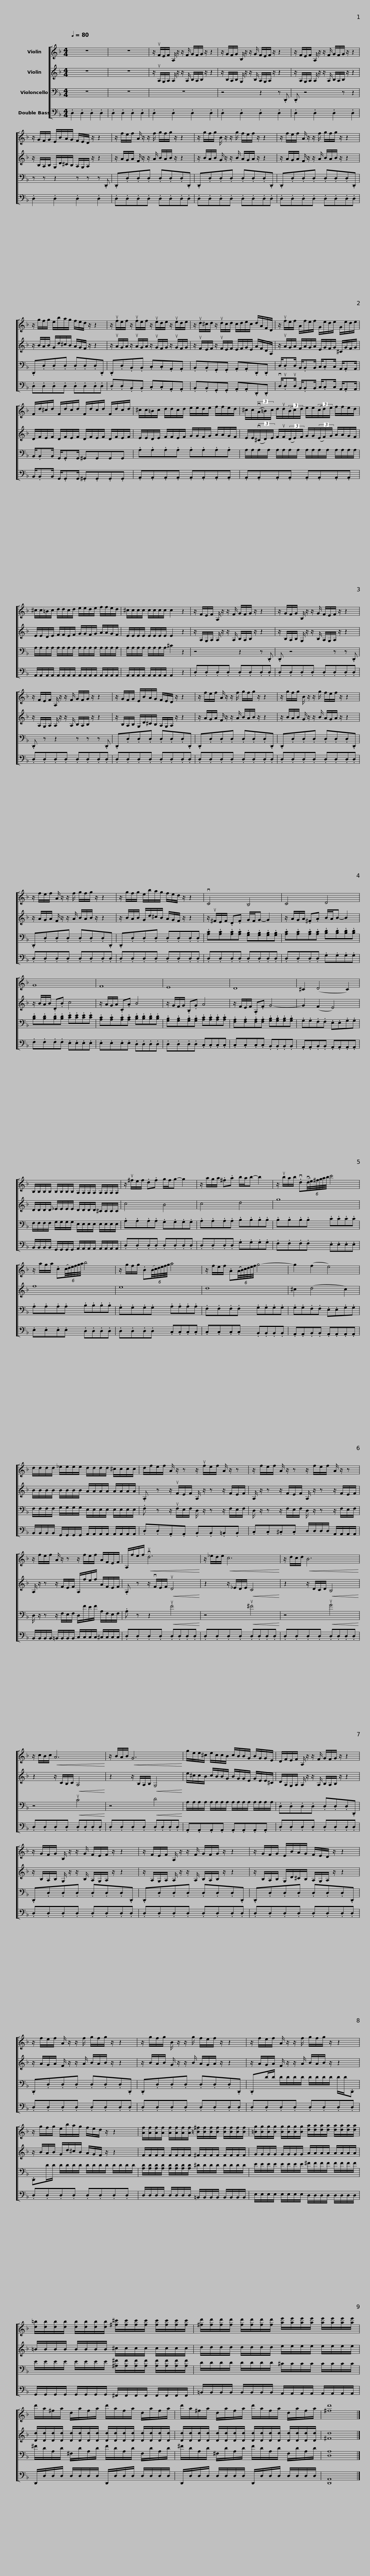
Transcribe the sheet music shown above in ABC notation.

X:1
%%score [ 1 2 3 4 ]
L:1/8
Q:1/4=80
M:4/4
I:linebreak $
K:F
V:1 treble
V:2 treble
V:3 bass
V:4 bass
V:1
 z8 | z8 | z/ uF/E/F/ A,/ z/ z/ F/ G/F/G/ z/ z2 | z/ G/F/G/ B,/ z/ z/ G/ F/E/F/ z/ z2 |$ z/ F/E/F/ A,/ z/ z/ F/ G/F/G/ z/ z2 | %5
 z/ G/F/G/ E/B/A/G/ F/E/D/ z/ z2 | z/ f/e/f/ A/ z/ z/ f/ g/f/g/ z/ z2 |$ z/ g/f/g/ B/ z/ z/ g/ f/e/f/ z/ z2 | z/ f/e/f/ A/ z/ z/ f/ g/f/g/ z/ z2 | z/ g/f/g/ e/b/a/g/ f/e/d/ z/ z2 |$ %10
 z/ uf/e/f/ z/ uf/e/f/ z/ ue/d/e/ z/ ue/d/e/ | z/ ud/^c/d/ z/ ud/c/d/ c/d/e/c/ d/A/F/D/ | z/ uf/e/f/ A/f/e/f/ G/e/d/e/ G/e/d/e/ |$ F/d/^c/d/ F/d/c/d/ F/d/c/d/ F/d/c/d/ | ^c/c/=B/c/ d/d/c/d/ e/e/d/e/ f/f/e/d/ | %15
 ^c/c/(3(vA/=B/)c/ d/ud/(3(B/c/)d/ e/e/(3(c/d/)e/ f/f/e/d/ |$ ^c/c/=B/c/ d/d/c/d/ e/e/d/e/ f/f/e/d/ | ^c/c/c/c/ c/c/c/c/ c2 z2 | z/ F/E/F/ A,/ z/ z/ F/ G/F/G/ z/ z2 |$ z/ G/F/G/ B,/ z/ z/ G/ F/E/F/ z/ z2 | %20
 z/ F/E/F/ A,/ z/ z/ F/ G/F/G/ z/ z2 | z/ G/F/G/ E/B/A/G/ F/E/D/ z/ z2 |$ z/ f/e/f/ A/ z/ z/ f/ g/f/g/ z/ z2 | z/ g/f/g/ B/ z/ z/ g/ f/e/f/ z/ z2 | z/ f/e/f/ A/ z/ z/ f/ g/f/g/ z/ z2 |$ %25
 z/ g/f/g/ e/b/a/g/ f/e/d/ z/ z2 | vC4 B,4 | C4 D4 | G8 |$ F8 | %30
 E8 | D8 | ^C2 (D4 C2) |$ B,/B,/B,/B,/ B,/B,/B,/B,/ A,/A,/A,/A,/ A,/A,/A,/A,/ | z/ u^f/e/f/ .d.f g/f/g- g2 | %35
 z/ a/g/a/ .^f.a b/a/b- b2 |$ z/ ub/a/b/ .vd(6:4:6(vd/4e/4)^f/4g/4a/4b/4 c'4 | z/ a/g/a/ .c(6:4:6(c/4d/4)e/4f/4g/4a/4 b4 | z/ g/f/g/ .B(6:4:6(B/4c/4)d/4e/4f/4g/4 a4 |$ z/ f/e/f/ .A(6:4:6((A/4B/4))c/4d/4e/4f/4 g4- | %40
 g2 (f2 e4) | d/d/d/d/ _e/e/e/e/ d/d/d/d/ ^c/c/c/c/ |$ d/f/e/f/ A/ z/ z z/ uf/e/f/ A/ z/ z | z/ f/e/f/ A/ z/ z z/ f/e/f/ A/ z/ z | z/ f/e/f/ A/ z/ z z/ f/e/f/ A/F/E/F/ |$ %45
 A,/f/e/f/!<(! vud6!<)! | z/ _e/d/e/!<(! c6!<)! | z/ d/c/d/!<(! B6!<)! | z/ c/B/c/!<(! A6!<)! |$ z/ B/A/B/!<(! G6!<)! | %50
 g/e/e/^c/ e/c/c/B/ c/B/B/G/ B/G/G/E/ | D/F/E/F/ A,/ z/ z/ F/ G/F/G/ z/ z2 |$ z/ G/F/G/ B,/ z/ z/ G/ F/E/F/ z/ z2 | z/ F/E/F/ A,/ z/ z/ F/ G/F/G/ z/ z2 | z/ G/F/G/ E/B/A/G/ F/E/D/ z/ z2 |$ %55
 z/ f/e/f/ A/ z/ z/ f/ g/f/g/ z/ z2 | z/ g/f/g/ B/ z/ z/ g/ f/e/f/ z/ z2 | z/ f/e/f/ A/ z/ z/ f/ g/f/g/ z/ z2 |$ z/ g/f/g/ e/b/a/g/ f/e/d/ z/ z2 | [Af]/[Af]/[Af]/[Af]/ [Af]/[Af]/[Af]/[Af]/ [=B^f]/[Bf]/[Bf]/[Bf]/ [Bf]/[Bf]/[Bf]/[Bf]/ |$ %60
 [=Bg]/[Bg]/[Bg]/[Bg]/ [Bg]/[Bg]/[Bg]/[Bg]/ [da]/[da]/[da]/[da]/ [da]/[da]/[da]/[da]/ | [d=b]/[db]/[db]/[db]/ [db]/[db]/[db]/[db]/ [^f^c']/[fc']/[fc']/[fc']/ [fc']/[fc']/[fc']/[fc']/ |$ [^fd']/[fd']/[fd']/[fd']/ [fd']/[fd']/[fd']/[fd']/ [ae']/[ae']/[ae']/[ae']/ [ae']/[ae']/[ae']/[ae']/ | d'/a/^f/a/ d/a/f/a/ d'/a/f/a/ d/a/f/a/ |$ d'/a/^f/a/ d/a/f/a/ d'/a/f/a/ d/a/f/a/ | %65
 [^fd']8 |] %66
V:2
 z8 | z8 | z/ uA,/G,/A,/ A,/ z/ z/ A,/ B,/A,/B,/ z/ z2 | z/ B,/A,/B,/ G,/ z/ z/ B,/ A,/G,/A,/ z/ z2 |$ z/ A,/G,/A,/ A,/ z/ z/ A,/ B,/A,/B,/ z/ z2 | %5
 z/ B,/A,/B,/ G,/D/^C/B,/ A,/G,/A,/ z/ z2 | z/ A/G/A/ F/ z/ z/ A/ B/A/B/ z/ z2 |$ z/ B/A/B/ G/ z/ z/ B/ A/G/A/ z/ z2 | z/ A/G/A/ F/ z/ z/ A/ B/A/B/ z/ z2 | z/ B/A/B/ G/d/^c/B/ A/G/F/ z/ z2 |$ %10
 z/ uA/G/A/ z/ uA/G/A/ z/ uG/F/G/ z/ uG/F/G/ | z/ uF/E/F/ z/ uF/E/F/ E/F/G/E/ A/F/D/A,/ | z/ uA/G/A/ F/A/G/A/ E/G/F/G/ ^C/G/F/G/ |$ D/F/E/F/ D/F/E/F/ D/F/E/F/ D/F/E/F/ | E/E/D/E/ F/F/E/F/ G/G/F/G/ A/A/G/F/ | %15
 E/E/(3(v^C/D/)E/ F/uF/(3(D/E/)F/ G/G/(3(E/F/)G/ A/A/G/F/ |$ E/E/D/E/ F/F/E/F/ G/G/F/G/ A/A/G/F/ | E/E/E/E/ E/E/E/E/ E2 z2 | z/ A,/G,/A,/ A,/ z/ z/ A,/ B,/A,/B,/ z/ z2 |$ z/ B,/A,/B,/ G,/ z/ z/ B,/ A,/G,/A,/ z/ z2 | %20
 z/ A,/G,/A,/ A,/ z/ z/ A,/ B,/A,/B,/ z/ z2 | z/ B,/A,/B,/ G,/D/^C/B,/ A,/G,/A,/ z/ z2 |$ z/ A/G/A/ F/ z/ z/ A/ B/A/B/ z/ z2 | z/ B/A/B/ G/ z/ z/ B/ A/G/A/ z/ z2 | z/ A/G/A/ F/ z/ z/ A/ B/A/B/ z/ z2 |$ %25
 z/ B/A/B/ G/d/^c/B/ A/G/F/ z/ z2 | z/ u^F/E/F/ .D.F G/F/G- G2 | z/ A/G/A/ .^F.A B/A/B- B2 | z/ B/A/B/ .D.B c4 |$ z/ A/G/A/ .C.A B4 | %30
 z/ G/F/G/ .B,.G A4 | z/ F/E/F/ .A,.F G4- | G2 (F2 E4) |$ D/D/D/D/ _E/E/E/E/ D/D/D/D/ ^C/C/C/C/ | c4 B4 | %35
 c4 d4 |$ g8 | f8 | e8 |$ d8 | %40
 ^c2 (d4 c2) | B/B/B/B/ B/B/B/B/ A/A/A/A/ A/A/A/A/ |$ .A, z z/ uF/E/F/ A,/ z/ z z/ F/E/F/ | A,/ z/ z z/ F/E/F/ A,/ z/ z z/ F/E/F/ | A,/ z/ z z/ F/E/F/ A,/f/e/f/ A/F/E/F/ |$ %45
 .A, z z/ vF/E/F/!<(! uD4!<)! | z2 z/ _E/D/E/!<(! C4!<)! | z2 z/ D/C/D/!<(! B,4!<)! | z2 z/ C/B,/C/!<(! A,4!<)! |$ z2 z/ B,/A,/B,/!<(! G,4!<)! | %50
 e/^c/c/B/ c/B/B/G/ B/G/G/E/ G/E/E/^C/ | D/A,/G,/A,/ A,/ z/ z/ A,/ B,/A,/B,/ z/ z2 |$ z/ B,/A,/B,/ G,/ z/ z/ B,/ A,/G,/A,/ z/ z2 | z/ A,/G,/A,/ A,/ z/ z/ A,/ B,/A,/B,/ z/ z2 | z/ B,/A,/B,/ G,/D/^C/B,/ A,/G,/A,/ z/ z2 |$ %55
 z/ A/G/A/ F/ z/ z/ A/ B/A/B/ z/ z2 | z/ B/A/B/ G/ z/ z/ B/ A/G/A/ z/ z2 | z/ A/G/A/ F/ z/ z/ A/ B/A/B/ z/ z2 |$ z/ B/A/B/ G/d/^c/B/ A/G/F/ z/ z2 | F/F/F/F/ F/F/F/F/ ^F/F/F/F/ F/F/F/F/ |$ %60
 G/G/G/G/ G/G/G/G/ A/A/A/A/ A/A/A/A/ | =B/B/B/B/ B/B/B/B/ ^c/c/c/c/ c/c/c/c/ |$ d/d/d/d/ d/d/d/d/ e/e/e/e/ e/e/e/e/ | [Dd]/[Dd]/[Dd]/[Dd]/ [Dd]/[Dd]/[Dd]/[Dd]/ [Dd]/[Dd]/[Dd]/[Dd]/ [Dd]/[Dd]/[Dd]/[Dd]/ |$ [Dd]/[Dd]/[Dd]/[Dd]/ [Dd]/[Dd]/[Dd]/[Dd]/ [Dd]/[Dd]/[Dd]/[Dd]/ [Dd]/[Dd]/[Dd]/[Dd]/ | %65
 [^Fd]8 |] %66
V:3
 z8 | z8 | z8 | z4 z2 z .D,, |$ .D,, z4 z z2 | %5
 z z z2 z z z .D,, | .D,,.D,.D,.D, .D,.D,.D,.D,, |$ .D,,.D,.D,.D, .D,.D,.D,.D,, | .D,,.D,.D,.D, .D,.D,.D,.D,, | .D,,.D,.D,.D, .D,.D,.D,.D,, |$ %10
 .D,,.D,.B,,.B,, .C,.C,.A,,.A,, | .B,,.B,,.G,,.G,, .A,,.A,,.D,,.D,, | D,/.D,D,/ B,,/.B,,B,,/ C,/.C,C,/ A,,/.A,,A,,/ |$ B,,/.B,,B,,/ G,,/.G,,G,,/ ^G,,G,,G,,G,, | .A,.A,.A,.A, .A,.A,.A,.A, | %15
 A,/A,/A,/A,/ A,/A,/A,/A,/ A,/A,/A,/A,/ A,/A,/A,/A,/ |$ A,/A,/A,/A,/ A,/A,/A,/A,/ A,/A,/A,/A,/ A,/A,/A,/A,/ | A,/A,/A,/A,/ A,/A,/A,/A,/ ^C2 z2 | z4 z2 z .D,, |$ .D,, z4 z z .D,, | %20
 .D,, z z2 z z z .D,, | .D,,.D,.D,.D, .D,.D,.D,.D,, |$ .D,,.D,.D,.D, .D,.D,.D,.D,, | .D,,.D,.D,.D, .D,.D,.D,.D,, | .D,,.D,.D,.D, .D,.D,.D,.D,, |$ %25
 .D,,.D,.D,.D, .D,.D,.D,.D, | .[A,C].[A,C].[A,C].[A,C] .[G,B,].[G,B,].[G,B,].[G,B,] | .[A,C].[A,C].[A,C].[A,C] .[B,D].[B,D].[B,D].[B,D] | .[B,D].[B,D].[B,D].[B,D] .[CE].[CE].[CE].[CE] |$ .[A,C].[A,C].[A,C].[A,C] .[B,D].[B,D].[B,D].[B,D] | %30
 .[G,B,].[G,B,].[G,B,].[G,B,] .[A,C].[A,C].[A,C].[A,C] | .[F,A,].[F,A,].[F,A,].[F,A,] .[G,B,].[G,B,].[G,B,].[G,B,] | .G,.G,.F,.F, .E,.E,.G,.G, |$ F,/F,/F,/F,/ G,/G,/G,/G,/ E,/E,/E,/E,/ E,/E,/E,/E,/ | .A,.A,.A,.A, .G,.G,.G,.G, | %35
 .A,.A,.A,.A, .B,.B,.B,.B, |$ .B,.B,.B,.B, .C.C.C.C | .A,.A,.A,.A, .B,.B,.B,.B, | .G,.G,.G,.G, .A,.A,.A,.A, |$ .F,.F,.F,.F, .G,.G,.G,.G, | %40
 .G,.G,.F,.F, .E,.E,.G,.G, | F,/F,/F,/F,/ G,/G,/G,/G,/ E,/E,/E,/E,/ E,/E,/E,/E,/ |$ .F, z z/ uF,/E,/F,/ D,/ z/ z z/ F,/E,/F,/ | D,/ z/ z z/ F,/E,/F,/ D,/ z/ z z/ F,/E,/F,/ | D,/ z/ z z/ F,/E,/F,/ D,/F/E/F/ A,/F,/E,/F,/ |$ %45
 .A, z z2!<(! uF4!<)! | z4!<(! u^F4!<)! | z4!<(! uG4!<)! | z4!<(! uC4!<)! |$ z4!<(! D4!<)! | %50
 A,/A,/A,/A,/ A,/A,/A,/A,/ A,/A,/A,/A,/ A,/A,/A,/A,/ | .D,.D,.D,.D, .D,.D,.D,.D,, |$ .D,,.D,.D,.D, .D,.D,.D,.D,, | .D,,.D,.D,.D, .D,.D,.D,.D,, | .D,,.D,.D,.D, .D,.D,.D,.D,, |$ %55
 .D,,.D,.D,.D, .D,.D,.D,.D,, | .D,,.D,.D,.D, .D,.D,.D,.D,, | .D,,D/D/ D/D/D/D/ D/D/D/D/ D/D/.D,, |$ .D,,D/D/ D/D/D/D/ D/D/D/D/ D/D/D/D/ | [A,D]/[A,D]/[A,D]/[A,D]/ [A,D]/[A,D]/[A,D]/[A,D]/ ^D/D/D/D/ D/D/D/D/ |$ %60
 E/E/E/E/ E/E/E/E/ ^F/F/F/F/ F/F/F/F/ | E/E/E/E/ E/E/E/E/ [^A,^F]/[A,F]/[A,F]/[A,F]/ [A,F]/[A,F]/[A,F]/[A,F]/ |$ D/D/D/D/ D/D/D/D/ ^C/C/C/C/ C/C/C/C/ | ^F/D/A,/D/ ^F,/D/A,/D/ F/D/A,/D/ F,/D/A,/D/ |$ ^F/D/A,/D/ ^F,/D/A,/D/ F/D/A,/D/ F,/D/A,/D/ | %65
 [D,A,]8 |] %66
V:4
 .D,2 .D,2 .D,2 .D,2 | .D,2 .D,2 .D,2 .D,2 | .D,2 .D,2 .D,2 .D,2 | .D,2 .D,2 .D,2 .D,2 |$ .D,2 .D,2 .D,2 .D,2 | %5
 .D,2 .D,2 .D,2 .D,2 | .D,.D,.D,.D, .D,.D,.D,.D, |$ .D,.D,.D,.D, .D,.D,.D,.D, | .D,.D,.D,.D, .D,.D,.D,.D, | .D,.D,.D,.D, .D,.D,.D,.D, |$ %10
 .D,.D,.B,,.B,, .C,.C,.A,,.A,, | .B,,.B,,.G,,.G,, .A,,.A,,.D,,.D,, | vD,/.uD,uD,/ B,,/.B,,B,,/ C,/.C,C,/ A,,/.A,,A,,/ |$ B,,/.B,,B,,/ G,,/.G,,G,,/ .^G,,.G,,.G,,.G,, | .A,,.A,,.A,,.A,, .A,,.A,,.A,,.A,, | %15
 .A,,.A,,.A,,.A,, .A,,.A,,.A,,.A,, |$ A,,/A,,/A,,/A,,/ A,,/A,,/A,,/A,,/ A,,/A,,/A,,/A,,/ A,,/A,,/A,,/A,,/ | A,,/A,,/A,,/A,,/ A,,/A,,/A,,/A,,/ A,,2 z2 | .D,.D,.D,.D, .D,.D,.D,.D, |$ .D,.D,.D,.D, .D,.D,.D,.D, | %20
 .D,.D,.D,.D, .D,.D,.D,.D, | .D,.D,.D,.D, .D,.D,.D,.D, |$ .D,.D,.D,.D, .D,.D,.D,.D, | .D,.D,.D,.D, .D,.D,.D,.D, | .D,.D,.D,.D, .D,.D,.D,.D, |$ %25
 .D,.D,.D,.D, .D,.D,.D,.D, | .D,.D,.D,.D, .D,.D,.D,.D, | .D,.D,.D,.D, .G,.G,.G,.G, | .F,.F,.F,.F, .E,.E,.E,.E, |$ .E,.E,.E,.E, .D,.D,.D,.D, | %30
 .D,.D,.D,.D, .C,.C,.C,.C, | .C,.C,.C,.C, .B,,.B,,.B,,.B,, | .A,,.A,,.B,,.B,, .A,,.A,,.A,,.A,, |$ B,,/B,,/B,,/B,,/ G,,/G,,/G,,/G,,/ A,,/A,,/A,,/A,,/ A,,/A,,/A,,/A,,/ | .D,.D,.D,.D, .D,.D,.D,.D, | %35
 .D,.D,.D,.D, .G,.G,.G,.G, |$ .F,.F,.F,.F, .E,.E,.E,.E, | .E,.E,.E,.E, .D,.D,.D,.D, | .D,.D,.D,.D, .C,.C,.C,.C, |$ .C,.C,.C,.C, .B,,.B,,.B,,.B,, | %40
 .A,,.A,,.B,,.B,, .A,,.A,,.A,,.A,, | B,,/B,,/B,,/B,,/ G,,/G,,/G,,/G,,/ A,,/A,,/A,,/A,,/ A,,/A,,/A,,/A,,/ |$ .D,.D,.A,,.A,, .B,,.B,,.=B,,.B,, | .C,.C,.^C,.C, D,/D,/D,/D,/ A,,/A,,/A,,/A,,/ | B,,/B,,/B,,/B,,/ =B,,/B,,/B,,/B,,/ C,/C,/C,/C,/ ^C,/C,/C,/C,/ |$ %45
 .D,.D,.D,.D, .D,.D,.D,.D, | .D,.D,.D,.D, .D,.D,.D,.D, | .D,.D,.D,.D, .D,.D,.D,.D, | .D,.D,.D,.D, .D,.D,.D,.D, |$ .D,.D,.D,.D, .D,.D,.D,.D, | %50
 .A,,.A,,.A,,.A,, .A,,.A,,.A,,.A,, | .D,.D,.D,.D, .D,.D,.D,.D, |$ .D,.D,.D,.D, .D,.D,.D,.D, | .D,.D,.D,.D, .D,.D,.D,.D, | .D,.D,.D,.D, .D,.D,.D,.D, |$ %55
 .D,.D,.D,.D, .D,.D,.D,.D, | .D,.D,.D,.D, .D,.D,.D,.D, | .D,.D,.D,.D, .D,.D,.D,.D, |$ .D,.D,.D,.D, .D,.D,.D,.D, | D,/D,/D,/D,/ D,/D,/D,/D,/ =B,,/B,,/B,,/B,,/ B,,/B,,/B,,/B,,/ |$ %60
 E,/E,/E,/E,/ E,/E,/E,/E,/ D,/D,/D,/D,/ D,/D,/D,/D,/ | G,,/G,,/G,,/G,,/ G,,/G,,/G,,/G,,/ ^F,,/F,,/F,,/F,,/ F,,/F,,/F,,/F,,/ |$ =B,,/B,,/B,,/B,,/ B,,/B,,/B,,/B,,/ A,,/A,,/A,,/A,,/ A,,/A,,/A,,/A,,/ | D,,/D,/D,/D,/ D,/D,/D,/D,/ D,,/D,/D,/D,/ D,/D,/D,/D,/ |$ D,,/D,/D,/D,/ D,/D,/D,/D,/ D,,/D,/D,/D,/ D,/D,/D,/D,/ | %65
 [D,,A,,]8 |] %66
